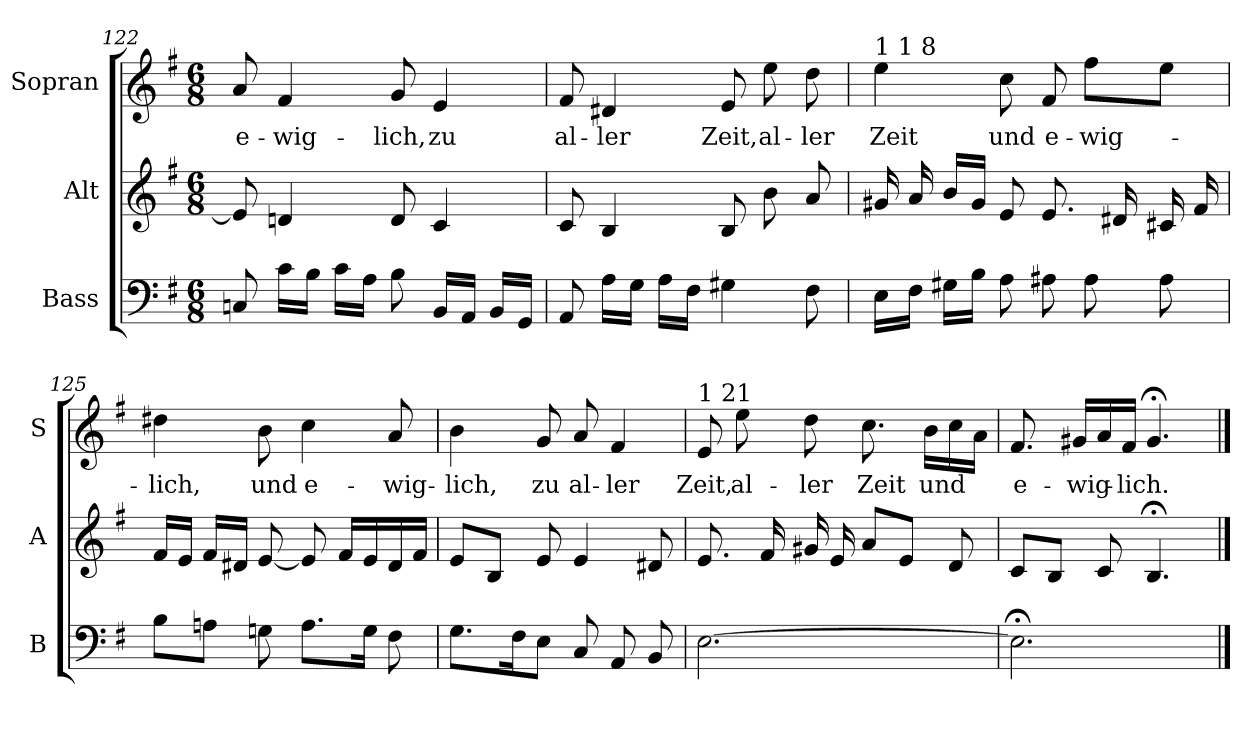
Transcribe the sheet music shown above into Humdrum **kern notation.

**kern	**kern	**kern	**text
*part3	*part2	*part1	*part1
*staff3	*staff2	*staff1	*staff1
*I"Bass	*I"Alt	*I"Sopran	*
*I'B	*I'A	*I'S	*
*clefF4	*clefG2	*clefG2	*
*k[f#]	*k[f#]	*k[f#]	*
*G:	*G:	*G:	*
*M6/8	*M6/8	*M6/8	*
=122	=122	=122	=122
!	!	!	!LO:LY:b:rj
8Cn/	8e/]	8a/	e-
!	!	!	!LO:LY:b:rj
16c\LL	4dn/	4f#/	-wig-
16B\JJ	.	.	.
16c\LL	.	.	.
16A\JJ	.	.	.
!	!	!	!LO:LY:b:rj
8B\	8d/	8g/	-lich,
!	!	!	!LO:LY:b:rj
16BB/LL	4c/	4e/	zu
16AA/JJ	.	.	.
16BB/LL	.	.	.
16GG/JJ	.	.	.
=123	=123	=123	=123
!	!	!	!LO:LY:b:rj
8AA/	8c/	8f#/	al-
!	!	!	!LO:LY:b:rj
16A\LL	4B/	4d#X/	-ler
16G\JJ	.	.	.
16A\LL	.	.	.
16F#\JJ	.	.	.
!	!	!	!LO:LY:b:rj
4G#X\	8B/	8e/	Zeit,
!	!	!	!LO:LY:b:rj
.	8b\	8ee\	al-
!	!	!	!LO:LY:b:rj
8F#\	8a/	8dd\	-ler
!!LO:LB:g=z
=124	=124	=124	=124
!	!	!LO:TX:a:t=1 1 8	!
!	!	!	!LO:LY:b:rj
16E\LL	16g#X/	4ee\	Zeit
16F#\JJ	16a/	.	.
16G#X\LL	16b/LL	.	.
16B\JJ	16g#/JJ	.	.
!	!	!	!LO:LY:b:rj
8A\	8e/	8cc\	und
!	!	!	!LO:LY:b:rj
8A#X\	8.e/	8f#/	e-
!	!	!	!LO:LY:b:rj
8A#\	.	8ff#\L	-wig-
.	16d#X/	.	.
8A#\	16c#X/	8ee\J	.
.	16f#/	.	.
=125	=125	=125	=125
!	!	!	!LO:LY:b:rj
8B\L	16f#/LL	4dd#X\	-lich,
.	16e/JJ	.	.
8An\J	16f#/LL	.	.
.	16d#X/JJ	.	.
!	!	!	!LO:LY:b:rj
8Gn\	[<8e/	8b\	und
!	!	!	!LO:LY:b:rj
8.A\L	8e/]	4cc\	e-
.	16f#/LL	.	.
16G\Jk	16e/	.	.
!	!	!	!LO:LY:b:rj
8F#\	16d#/	8a/	-wig-
.	16f#/JJ	.	.
=126	=126	=126	=126
!	!	!	!LO:LY:b:rj
8.G\L	8e/L	4b\	-lich,
.	8B/J	.	.
16F#\k	.	.	.
!	!	!	!LO:LY:b:rj
8E\J	8e/	8g/	zu
!	!	!	!LO:LY:b:rj
8C/	4e/	8a/	al-
!	!	!	!LO:LY:b:rj
8AA/	.	4f#/	-ler
8BB/	8d#X/	.	.
!!LO:PB:g=z
=127	=127	=127	=127
!	!	!LO:TX:a:t=1 21	!
!	!	!	!LO:LY:b:rj
[>2.E\	8.e/	8e/	Zeit,
!	!	!	!LO:LY:b:rj
.	.	8ee\	al-
.	16f#/	.	.
!	!	!	!LO:LY:b:rj
.	16g#X/	8dd\	-ler
.	16e/	.	.
!	!	!	!LO:LY:b:rj
.	8a/L	8.cc\	Zeit
.	8e/J	.	.
!	!	!	!LO:LY:b:rj
.	.	16b\LL	und
.	8d/	16cc\	.
.	.	16a\JJ	.
=128	=128	=128	=128
!	!	!	!LO:LY:b:rj
2.E;<\]	8c/L	8.f#/	e-
.	8B/J	.	.
!	!	!	!LO:LY:b:rj
.	.	16g#X/LL	-wig-
.	8c/	16a/	.
!	!	!	!LO:LY:b:rj
.	.	16f#/JJ	-lich.
.	4.B;/	4.g#;/	.
==	==	==	==
*-	*-	*-	*-
